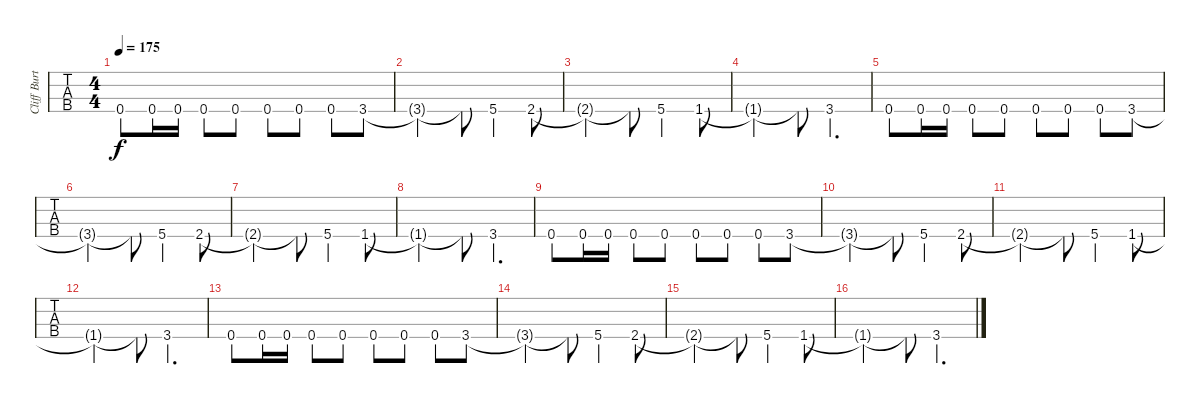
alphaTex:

\track ("Cliff Burton" "Cliff Burt") {instrument electricbassfinger}
\staff {tabs}
\tuning (G2 D2 A1 E1) {hide}
\ts (4 4)
\tempo 175
\clef f4
\ks c
0.4.8{dy f} 0.4.16 0.4.16 0.4.8 0.4.8 0.4.8 0.4.8 0.4.8 3.4.8 |
3.4{t}.2 3.4{t}.8 5.4.4 2.4.8 |
2.4{t}.2 2.4{t}.8 5.4.4 1.4.8 |
1.4{t}.2 1.4{t}.8 3.4.4{d} |
0.4.8 0.4.16 0.4.16 0.4.8 0.4.8 0.4.8 0.4.8 0.4.8 3.4.8 |
3.4{t}.2 3.4{t}.8 5.4.4 2.4.8 |
2.4{t}.2 2.4{t}.8 5.4.4 1.4.8 |
1.4{t}.2 1.4{t}.8 3.4.4{d} |
0.4.8 0.4.16 0.4.16 0.4.8 0.4.8 0.4.8 0.4.8 0.4.8 3.4.8 |
3.4{t}.2 3.4{t}.8 5.4.4 2.4.8 |
2.4{t}.2 2.4{t}.8 5.4.4 1.4.8 |
1.4{t}.2 1.4{t}.8 3.4.4{d} |
0.4.8 0.4.16 0.4.16 0.4.8 0.4.8 0.4.8 0.4.8 0.4.8 3.4.8 |
3.4{t}.2 3.4{t}.8 5.4.4 2.4.8 |
2.4{t}.2 2.4{t}.8 5.4.4 1.4.8 |
1.4{t}.2 1.4{t}.8 3.4.4{d}
